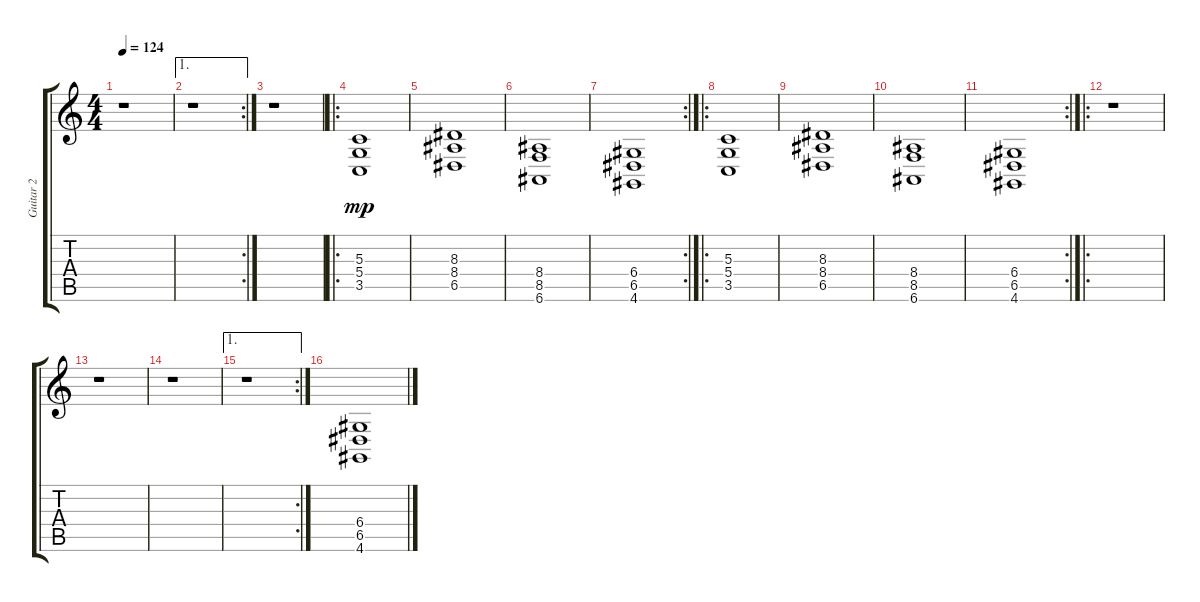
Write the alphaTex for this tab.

\track ("Guitar 2" "Guitar 2") {instrument lead2sawtooth}
\staff {score tabs}
\tuning (E4 B3 G3 D3 A2 E2) {hide}
\ts (4 4)
\tempo 124
\clef g2
\ks c
r.1{dy mp} |
\ae 1
\rc 2
r.1 |
r.1 |
\ro
(5.3 5.4 3.5).1 |
(8.3 8.4 6.5).1 |
(8.4 8.5 6.6).1 |
\rc 2
(6.4 6.5 4.6).1 |
\ro
(5.3 5.4 3.5).1 |
(8.3 8.4 6.5).1 |
(8.4 8.5 6.6).1 |
\rc 2
(6.4 6.5 4.6).1 |
\ro
r.1 |
r.1 |
r.1 |
\ae 1
\rc 2
r.1 |
(6.4 6.5 4.6).1
